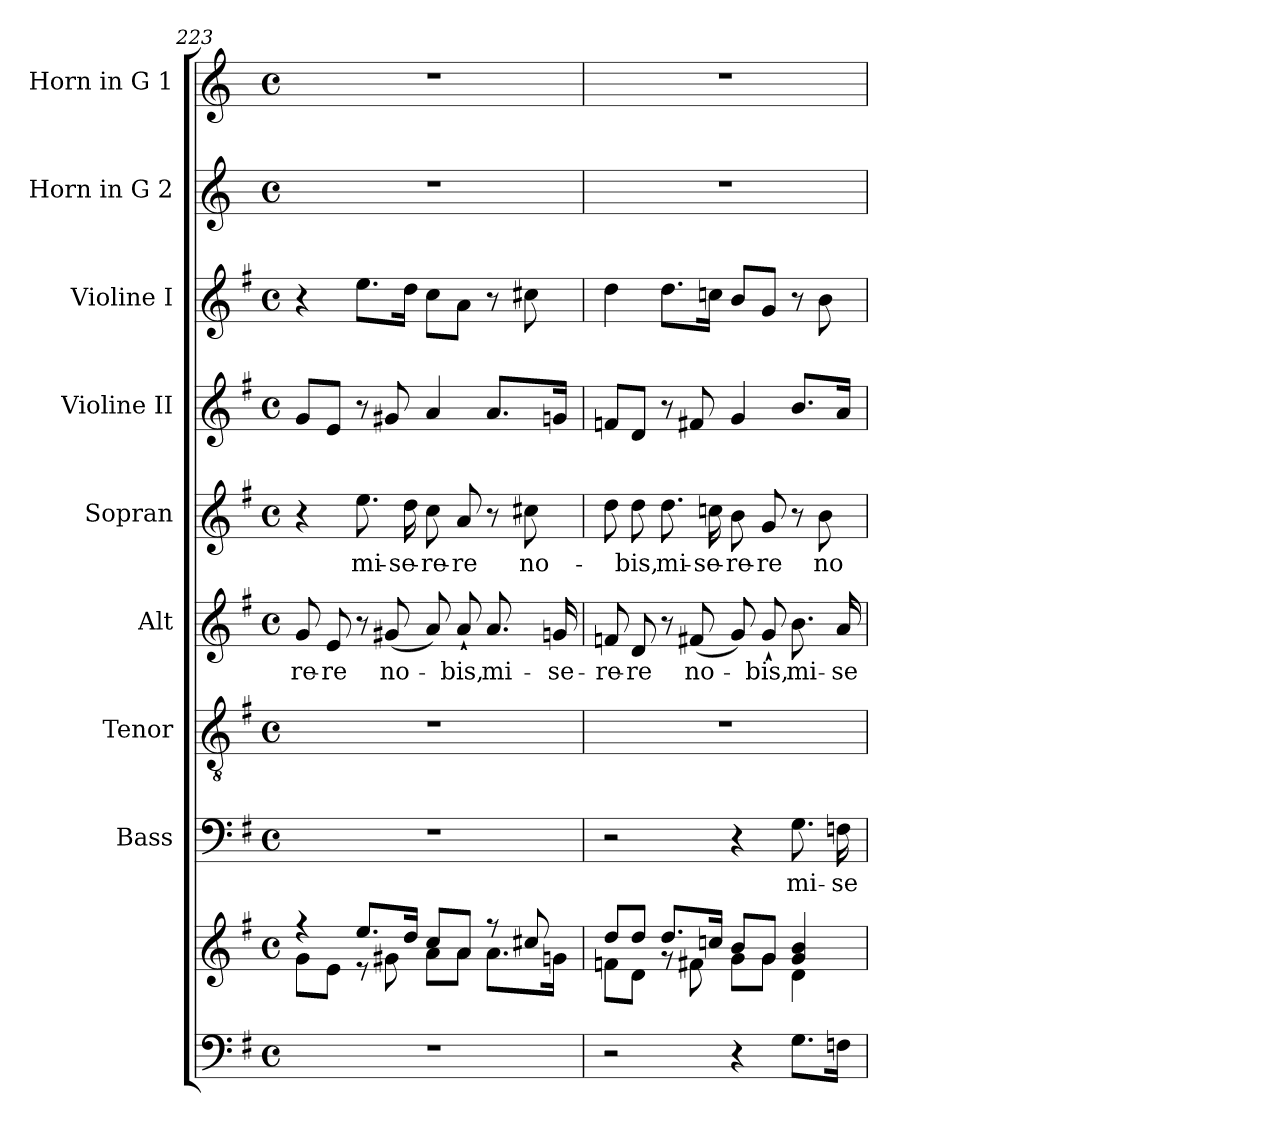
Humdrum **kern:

**kern	**kern	**kern	**text	**kern	**kern	**text	**kern	**text	**kern	**kern	**kern	**kern
*part9	*part9	*part8	*part8	*part7	*part6	*part6	*part5	*part5	*part4	*part3	*part2	*part1
*staff10	*staff9	*staff8	*staff8	*staff7	*staff6	*staff6	*staff5	*staff5	*staff4	*staff3	*staff2	*staff1
*	*	*I"Bass	*	*I"Tenor	*I"Alt	*	*I"Sopran	*	*I"Violine II	*I"Violine I	*I"Horn in G 2	*I"Horn in G 1
*	*	*I'B.	*	*I'T.	*I'A.	*	*I'S.	*	*I'Vl. II	*I'Vl. I	*	*
*clefF4	*clefG2	*clefF4	*	*clefGv2	*clefG2	*	*clefG2	*	*clefG2	*clefG2	*clefG2	*clefG2
*	*	*	*	*	*	*	*	*	*	*	*ITrd3c5	*ITrd3c5
*k[f#]	*k[f#]	*k[f#]	*	*k[f#]	*k[f#]	*	*k[f#]	*	*k[f#]	*k[f#]	*k[f#]	*k[f#]
*G:	*G:	*G:	*	*G:	*G:	*	*G:	*	*G:	*G:	*G:	*G:
*M4/4	*M4/4	*M4/4	*	*M4/4	*M4/4	*	*M4/4	*	*M4/4	*M4/4	*M4/4	*M4/4
*met(c)	*met(c)	*met(c)	*	*met(c)	*met(c)	*	*met(c)	*	*met(c)	*met(c)	*met(c)	*met(c)
=223	=223	=223	=223	=223	=223	=223	=223	=223	=223	=223	=223	=223
*	*^	*	*	*	*	*	*	*	*	*	*	*
!	!	!	!	!	!	!	!LO:LY:b	!	!	!	!	!	!
1r	4rff	8g\L	1r	.	1r	8g/	-re-	4r	.	8g/L	4r	1r	1r
!	!	!	!	!	!	!	!LO:LY:b	!	!	!	!	!	!
.	.	8e\J	.	.	.	8e/	-re	.	.	8e/J	.	.	.
!	!	!	!	!	!	!	!	!	!LO:LY:b	!	!	!	!
.	8.ee/L	8re	.	.	.	8r	.	8.ee\	mi-	8r	8.ee\L	.	.
!	!	!	!	!	!	!	!LO:LY:b	!	!	!	!	!	!
.	.	8g#X\	.	.	.	(<8g#X/	no-	.	.	8g#X/	.	.	.
!	!	!	!	!	!	!	!	!	!LO:LY:b	!	!	!	!
.	16dd/Jk	.	.	.	.	.	.	16dd\	-se-	.	16dd\Jk	.	.
!	!	!	!	!	!	!	!	!	!LO:LY:b	!	!	!	!
.	8cc/L	8a\L	.	.	.	8a/)	.	8cc\	-re-	4a/	8cc\L	.	.
!	!	!	!	!	!	!	!LO:LY:b	!	!LO:LY:b	!	!	!	!
.	8a/J	8a\J	.	.	.	8a`</	-bis,	8a/	-re	.	8a\J	.	.
!	!	!	!	!	!	!	!LO:LY:b	!	!	!	!	!	!
.	8rff	8.a\L	.	.	.	8.a/	mi-	8r	.	8.a/L	8r	.	.
!	!	!	!	!	!	!	!	!	!LO:LY:b	!	!	!	!
.	8cc#X/	.	.	.	.	.	.	8cc#X\	no-	.	8cc#X\	.	.
!	!	!	!	!	!	!	!LO:LY:b	!	!	!	!	!	!
.	.	16gn\Jk	.	.	.	16gn/	-se-	.	.	16gn/Jk	.	.	.
=224	=224	=224	=224	=224	=224	=224	=224	=224	=224	=224	=224	=224	=224
!	!	!	!	!	!	!	!LO:LY:b	!	!	!	!	!	!
2r	8dd/L	8fn\L	2r	.	1r	8fn/	-re-	8dd\	.	8fn/L	4dd\	1r	1r
!	!	!	!	!	!	!	!LO:LY:b	!	!LO:LY:b	!	!	!	!
.	8dd/J	8d\J	.	.	.	8d/	-re	8dd\	-bis,	8d/J	.	.	.
!	!	!	!	!	!	!	!	!	!LO:LY:b	!	!	!	!
.	8.dd/L	8rf	.	.	.	8r	.	8.dd\	mi-	8r	8.dd\L	.	.
!	!	!	!	!	!	!	!LO:LY:b	!	!	!	!	!	!
.	.	8f#X\	.	.	.	(<8f#X/	no-	.	.	8f#X/	.	.	.
!	!	!	!	!	!	!	!	!	!LO:LY:b	!	!	!	!
.	16ccn/Jk	.	.	.	.	.	.	16ccn\	-se-	.	16ccn\Jk	.	.
!	!	!	!	!	!	!	!	!	!LO:LY:b	!	!	!	!
4r	8b/L	8g\L	4r	.	.	8g/)	.	8b\	-re-	4g/	8b/L	.	.
!	!	!	!	!	!	!	!LO:LY:b	!	!LO:LY:b	!	!	!	!
.	8g/J	8g\J	.	.	.	8g`</	-bis,	8g/	-re	.	8g/J	.	.
!	!	!	!	!LO:LY:b	!	!	!LO:LY:b	!	!	!	!	!	!
8.G\L	4g/ 4b/	4d\	8.G\	mi-	.	8.b\	mi-	8r	.	8.b/L	8r	.	.
!	!	!	!	!	!	!	!	!	!LO:LY:b	!	!	!	!
.	.	.	.	.	.	.	.	8b\	no-	.	8b\	.	.
!	!	!	!	!LO:LY:b	!	!	!LO:LY:b	!	!	!	!	!	!
16Fn\Jk	.	.	16Fn\	-se-	.	16a/	-se-	.	.	16a/Jk	.	.	.
*	*v	*v	*	*	*	*	*	*	*	*	*	*	*
=	=	=	=	=	=	=	=	=	=	=	=	=
*-	*-	*-	*-	*-	*-	*-	*-	*-	*-	*-	*-	*-
